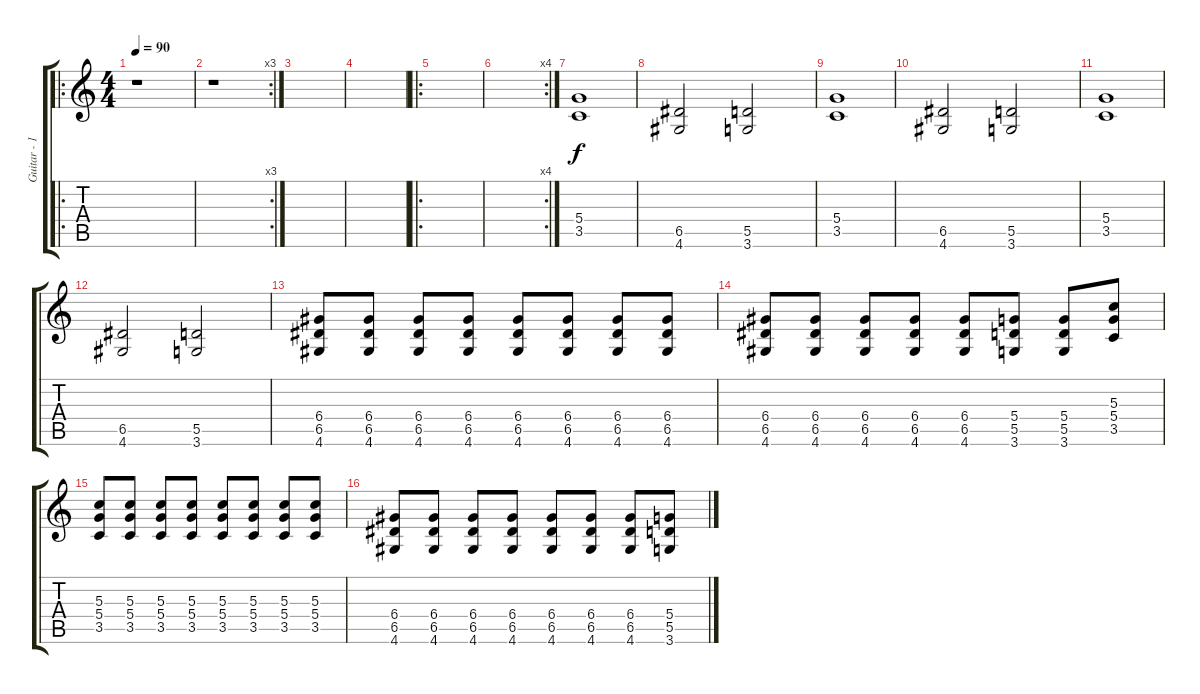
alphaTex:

\track ("Guitar - 1" "Guitar - 1") {instrument overdrivenguitar}
\staff {score tabs}
\tuning (E4 B3 G3 D3 A2 E2) {hide}
\ro
\ts (4 4)
\tempo 90
\clef g2
\ks c
r.1{dy f} |
\rc 3
r.1 |
|
|
\ro
|
\rc 4
|
(5.4 3.5).1 |
(6.5 4.6).2 (5.5 3.6).2 |
(5.4 3.5).1 |
(6.5 4.6).2 (5.5 3.6).2 |
(5.4 3.5).1 |
(6.5 4.6).2 (5.5 3.6).2 |
(6.4 6.5 4.6).8 (6.4 6.5 4.6).8 (6.4 6.5 4.6).8 (6.4 6.5 4.6).8 (6.4 6.5 4.6).8 (6.4 6.5 4.6).8 (6.4 6.5 4.6).8 (6.4 6.5 4.6).8 |
(6.4 6.5 4.6).8 (6.4 6.5 4.6).8 (6.4 6.5 4.6).8 (6.4 6.5 4.6).8 (6.4 6.5 4.6).8 (5.4 5.5 3.6).8 (5.4 5.5 3.6).8 (5.3 5.4 3.5).8 |
(5.3 5.4 3.5).8 (5.3 5.4 3.5).8 (5.3 5.4 3.5).8 (5.3 5.4 3.5).8 (5.3 5.4 3.5).8 (5.3 5.4 3.5).8 (5.3 5.4 3.5).8 (5.3 5.4 3.5).8 |
(6.4 6.5 4.6).8 (6.4 6.5 4.6).8 (6.4 6.5 4.6).8 (6.4 6.5 4.6).8 (6.4 6.5 4.6).8 (6.4 6.5 4.6).8 (6.4 6.5 4.6).8 (5.4 5.5 3.6).8
